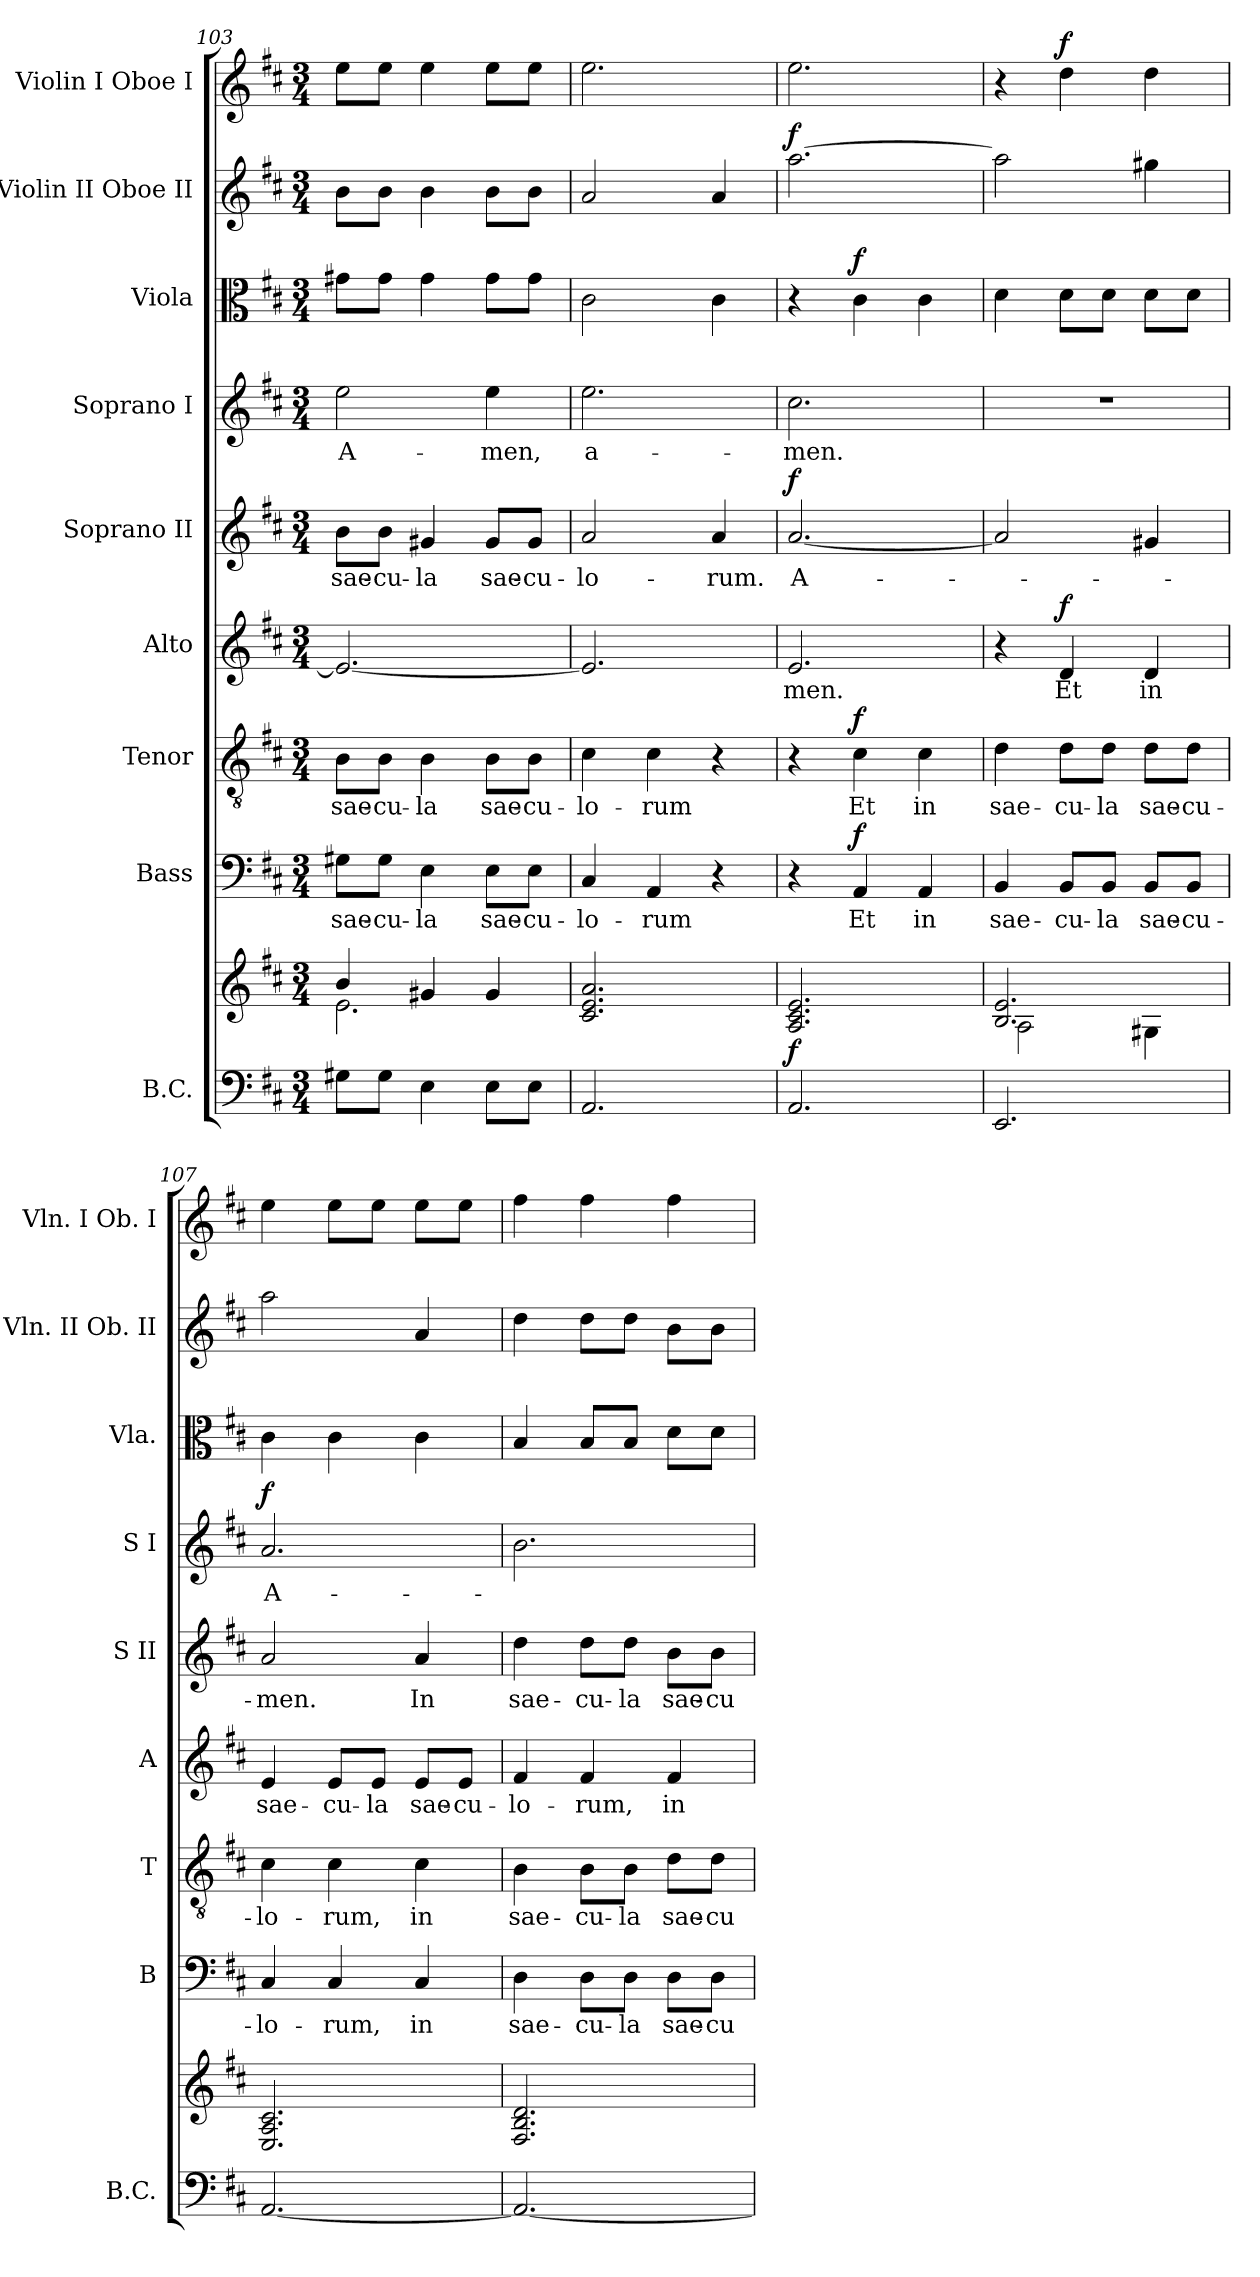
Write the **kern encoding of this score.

**kern	**kern	**dynam	**kern	**text	**dynam	**kern	**text	**dynam	**kern	**text	**dynam	**kern	**text	**dynam	**kern	**text	**dynam	**kern	**dynam	**kern	**dynam	**kern	**dynam
*part9	*part9	*part9	*part8	*part8	*part8	*part7	*part7	*part7	*part6	*part6	*part6	*part5	*part5	*part5	*part4	*part4	*part4	*part3	*part3	*part2	*part2	*part1	*part1
*staff10	*staff9	*staff9/10	*staff8	*staff8	*staff8	*staff7	*staff7	*staff7	*staff6	*staff6	*staff6	*staff5	*staff5	*staff5	*staff4	*staff4	*staff4	*staff3	*staff3	*staff2	*staff2	*staff1	*staff1
*I"B.C.	*	*	*I"Bass	*	*	*I"Tenor	*	*	*I"Alto	*	*	*I"Soprano II	*	*	*I"Soprano I	*	*	*I"Viola	*	*I"Violin II Oboe II	*	*I"Violin I Oboe I	*
*I'B.C.	*	*	*I'B	*	*	*I'T	*	*	*I'A	*	*	*I'S II	*	*	*I'S I	*	*	*I'Vla.	*	*I'Vln. II Ob. II	*	*I'Vln. I Ob. I	*
!!LO:PB:g=z
*clefF4	*clefG2	*	*clefF4	*	*	*clefGv2	*	*	*clefG2	*	*	*clefG2	*	*	*clefG2	*	*	*clefC3	*	*clefG2	*	*clefG2	*
*k[f#c#]	*k[f#c#]	*	*k[f#c#]	*	*	*k[f#c#]	*	*	*k[f#c#]	*	*	*k[f#c#]	*	*	*k[f#c#]	*	*	*k[f#c#]	*	*k[f#c#]	*	*k[f#c#]	*
*D:	*D:	*	*D:	*	*	*D:	*	*	*D:	*	*	*D:	*	*	*D:	*	*	*D:	*	*D:	*	*D:	*
*M3/4	*M3/4	*	*M3/4	*	*	*M3/4	*	*	*M3/4	*	*	*M3/4	*	*	*M3/4	*	*	*M3/4	*	*M3/4	*	*M3/4	*
=103	=103	=103	=103	=103	=103	=103	=103	=103	=103	=103	=103	=103	=103	=103	=103	=103	=103	=103	=103	=103	=103	=103	=103
*	*^	*	*	*	*	*	*	*	*	*	*	*	*	*	*	*	*	*	*	*	*	*	*
!	!	!	!	!	!LO:LY:b	!	!	!LO:LY:b	!	!	!	!	!	!LO:LY:b	!	!	!LO:LY:b	!	!	!	!	!	!	!
8G#X\L	4b/	2.e\	.	8G#X\L	sae-	.	8B\L	sae-	.	2.e/_	.	.	8b\L	sae-	.	2ee\	A-	.	8g#X\L	.	8b\L	.	8ee\L	.
!	!	!	!	!	!LO:LY:b	!	!	!LO:LY:b	!	!	!	!	!	!LO:LY:b	!	!	!	!	!	!	!	!	!	!
8G#\J	.	.	.	8G#\J	-cu-	.	8B\J	-cu-	.	.	.	.	8b\J	-cu-	.	.	.	.	8g#\J	.	8b\J	.	8ee\J	.
!	!	!	!	!	!LO:LY:b	!	!	!LO:LY:b	!	!	!	!	!	!LO:LY:b	!	!	!	!	!	!	!	!	!	!
4E\	4g#X/	.	.	4E\	-la	.	4B\	-la	.	.	.	.	4g#X/	-la	.	.	.	.	4g#\	.	4b\	.	4ee\	.
!	!	!	!	!	!LO:LY:b	!	!	!LO:LY:b	!	!	!	!	!	!LO:LY:b	!	!	!LO:LY:b	!	!	!	!	!	!	!
8E\L	4g#/	.	.	8E\L	sae-	.	8B\L	sae-	.	.	.	.	8g#/L	sae-	.	4ee\	-men,	.	8g#\L	.	8b\L	.	8ee\L	.
!	!	!	!	!	!LO:LY:b	!	!	!LO:LY:b	!	!	!	!	!	!LO:LY:b	!	!	!	!	!	!	!	!	!	!
8E\J	.	.	.	8E\J	-cu-	.	8B\J	-cu-	.	.	.	.	8g#/J	-cu-	.	.	.	.	8g#\J	.	8b\J	.	8ee\J	.
*	*v	*v	*	*	*	*	*	*	*	*	*	*	*	*	*	*	*	*	*	*	*	*	*	*
=104	=104	=104	=104	=104	=104	=104	=104	=104	=104	=104	=104	=104	=104	=104	=104	=104	=104	=104	=104	=104	=104	=104	=104
!	!	!	!	!LO:LY:b	!	!	!LO:LY:b	!	!	!	!	!	!LO:LY:b	!	!	!LO:LY:b	!	!	!	!	!	!	!
2.AA/	2.c#/ 2.e/ 2.a/	.	4C#/	-lo-	.	4c#\	-lo-	.	2.e/]	.	.	2a/	-lo-	.	2.ee\	a-	.	2c#\	.	2a/	.	2.ee\	.
!	!	!	!	!LO:LY:b	!	!	!LO:LY:b	!	!	!	!	!	!	!	!	!	!	!	!	!	!	!	!
.	.	.	4AA/	-rum	.	4c#\	-rum	.	.	.	.	.	.	.	.	.	.	.	.	.	.	.	.
!	!	!	!	!	!	!	!	!	!	!	!	!	!LO:LY:b	!	!	!	!	!	!	!	!	!	!
.	.	.	4r	.	.	4r	.	.	.	.	.	4a/	-rum.	.	.	.	.	4c#\	.	4a/	.	.	.
=105	=105	=105	=105	=105	=105	=105	=105	=105	=105	=105	=105	=105	=105	=105	=105	=105	=105	=105	=105	=105	=105	=105	=105
!	!	!LO:DY:a=2	!	!	!	!	!	!	!	!LO:LY:b	!	!	!LO:LY:b	!LO:DY:a	!	!LO:LY:b	!	!	!	!	!LO:DY:a	!	!
2.AA/	2.A/ 2.c#/ 2.e/	f	4r	.	.	4r	.	.	2.e/	-men.	.	[2.a/	A-	f	2.cc#\	-men.	.	4r	.	[2.aa\	f	2.ee\	.
!	!	!	!	!LO:LY:b	!LO:DY:a	!	!LO:LY:b	!LO:DY:a	!	!	!	!	!	!	!	!	!	!	!LO:DY:a	!	!	!	!
.	.	.	4AA/	Et	f	4c#\	Et	f	.	.	.	.	.	.	.	.	.	4c#\	f	.	.	.	.
!	!	!	!	!LO:LY:b	!	!	!LO:LY:b	!	!	!	!	!	!	!	!	!	!	!	!	!	!	!	!
.	.	.	4AA/	in	.	4c#\	in	.	.	.	.	.	.	.	.	.	.	4c#\	.	.	.	.	.
=106	=106	=106	=106	=106	=106	=106	=106	=106	=106	=106	=106	=106	=106	=106	=106	=106	=106	=106	=106	=106	=106	=106	=106
*	*^	*	*	*	*	*	*	*	*	*	*	*	*	*	*	*	*	*	*	*	*	*	*
!	!	!	!	!	!LO:LY:b	!	!	!LO:LY:b	!	!	!	!	!	!	!	!	!	!	!	!	!	!	!	!
2.EE/	2.B/ 2.e/	2A\	.	4BB/	sae-	.	4d\	sae-	.	4r	.	.	2a/]	.	.	2.r	.	.	4d\	.	2aa\]	.	4r	.
!	!	!	!	!	!LO:LY:b	!	!	!LO:LY:b	!	!	!LO:LY:b	!LO:DY:a	!	!	!	!	!	!	!	!	!	!	!	!LO:DY:a
.	.	.	.	8BB/L	-cu-	.	8d\L	-cu-	.	4d/	Et	f	.	.	.	.	.	.	8d\L	.	.	.	4dd\	f
!	!	!	!	!	!LO:LY:b	!	!	!LO:LY:b	!	!	!	!	!	!	!	!	!	!	!	!	!	!	!	!
.	.	.	.	8BB/J	-la	.	8d\J	-la	.	.	.	.	.	.	.	.	.	.	8d\J	.	.	.	.	.
!	!	!	!	!	!LO:LY:b	!	!	!LO:LY:b	!	!	!LO:LY:b	!	!	!	!	!	!	!	!	!	!	!	!	!
.	.	4G#X\	.	8BB/L	sae-	.	8d\L	sae-	.	4d/	in	.	4g#X/	.	.	.	.	.	8d\L	.	4gg#X\	.	4dd\	.
!	!	!	!	!	!LO:LY:b	!	!	!LO:LY:b	!	!	!	!	!	!	!	!	!	!	!	!	!	!	!	!
.	.	.	.	8BB/J	-cu-	.	8d\J	-cu-	.	.	.	.	.	.	.	.	.	.	8d\J	.	.	.	.	.
*	*v	*v	*	*	*	*	*	*	*	*	*	*	*	*	*	*	*	*	*	*	*	*	*	*
=107	=107	=107	=107	=107	=107	=107	=107	=107	=107	=107	=107	=107	=107	=107	=107	=107	=107	=107	=107	=107	=107	=107	=107
!	!	!	!	!LO:LY:b	!	!	!LO:LY:b	!	!	!LO:LY:b	!	!	!LO:LY:b	!	!	!LO:LY:b	!LO:DY:a	!	!	!	!	!	!
[2.AA/	2.E/ 2.A/ 2.c#/	.	4C#/	-lo-	.	4c#\	-lo-	.	4e/	sae-	.	2a/	-men.	.	2.a/	A-	f	4c#\	.	2aa\	.	4ee\	.
!	!	!	!	!LO:LY:b	!	!	!LO:LY:b	!	!	!LO:LY:b	!	!	!	!	!	!	!	!	!	!	!	!	!
.	.	.	4C#/	-rum,	.	4c#\	-rum,	.	8e/L	-cu-	.	.	.	.	.	.	.	4c#\	.	.	.	8ee\L	.
!	!	!	!	!	!	!	!	!	!	!LO:LY:b	!	!	!	!	!	!	!	!	!	!	!	!	!
.	.	.	.	.	.	.	.	.	8e/J	-la	.	.	.	.	.	.	.	.	.	.	.	8ee\J	.
!	!	!	!	!LO:LY:b	!	!	!LO:LY:b	!	!	!LO:LY:b	!	!	!LO:LY:b	!	!	!	!	!	!	!	!	!	!
.	.	.	4C#/	in	.	4c#\	in	.	8e/L	sae-	.	4a/	In	.	.	.	.	4c#\	.	4a/	.	8ee\L	.
!	!	!	!	!	!	!	!	!	!	!LO:LY:b	!	!	!	!	!	!	!	!	!	!	!	!	!
.	.	.	.	.	.	.	.	.	8e/J	-cu-	.	.	.	.	.	.	.	.	.	.	.	8ee\J	.
!!LO:PB:g=z
=108	=108	=108	=108	=108	=108	=108	=108	=108	=108	=108	=108	=108	=108	=108	=108	=108	=108	=108	=108	=108	=108	=108	=108
!	!	!	!	!LO:LY:b	!	!	!LO:LY:b	!	!	!LO:LY:b	!	!	!LO:LY:b	!	!	!	!	!	!	!	!	!	!
2.AA/_	2.F#/ 2.B/ 2.d/	.	4D\	sae-	.	4B\	sae-	.	4f#/	-lo-	.	4dd\	sae-	.	2.b\	.	.	4B/	.	4dd\	.	4ff#\	.
!	!	!	!	!LO:LY:b	!	!	!LO:LY:b	!	!	!LO:LY:b	!	!	!LO:LY:b	!	!	!	!	!	!	!	!	!	!
.	.	.	8D\L	-cu-	.	8B\L	-cu-	.	4f#/	-rum,	.	8dd\L	-cu-	.	.	.	.	8B/L	.	8dd\L	.	4ff#\	.
!	!	!	!	!LO:LY:b	!	!	!LO:LY:b	!	!	!	!	!	!LO:LY:b	!	!	!	!	!	!	!	!	!	!
.	.	.	8D\J	-la	.	8B\J	-la	.	.	.	.	8dd\J	-la	.	.	.	.	8B/J	.	8dd\J	.	.	.
!	!	!	!	!LO:LY:b	!	!	!LO:LY:b	!	!	!LO:LY:b	!	!	!LO:LY:b	!	!	!	!	!	!	!	!	!	!
.	.	.	8D\L	sae-	.	8d\L	sae-	.	4f#/	in	.	8b\L	sae-	.	.	.	.	8d\L	.	8b\L	.	4ff#\	.
!	!	!	!	!LO:LY:b	!	!	!LO:LY:b	!	!	!	!	!	!LO:LY:b	!	!	!	!	!	!	!	!	!	!
.	.	.	8D\J	-cu-	.	8d\J	-cu-	.	.	.	.	8b\J	-cu-	.	.	.	.	8d\J	.	8b\J	.	.	.
=	=	=	=	=	=	=	=	=	=	=	=	=	=	=	=	=	=	=	=	=	=	=	=
*-	*-	*-	*-	*-	*-	*-	*-	*-	*-	*-	*-	*-	*-	*-	*-	*-	*-	*-	*-	*-	*-	*-	*-
